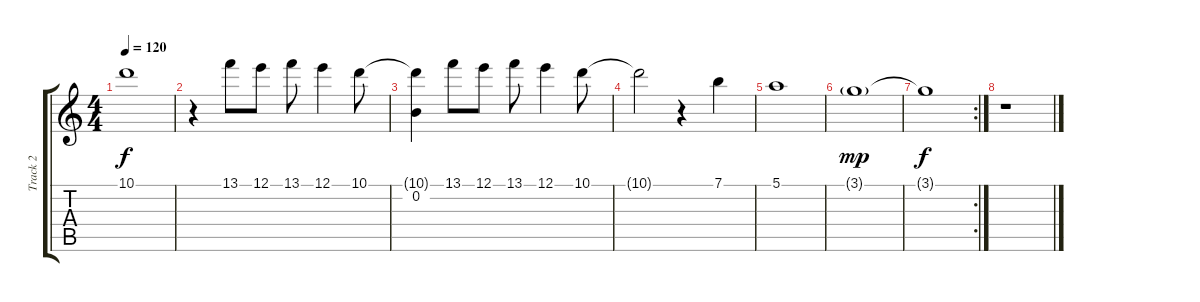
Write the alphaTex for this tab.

\track ("Track 2" "Track 2") {instrument electricguitarclean}
\staff {score tabs}
\tuning (E4 B3 G3 D3 A2 E2) {hide}
\ts (4 4)
\tempo 120
\clef g2
\ks c
10.1.1{dy f} |
r.4 13.1.8 12.1.8 13.1.8 12.1.4 10.1.8 |
(10.1{t} 0.2).4 13.1.8 12.1.8 13.1.8 12.1.4 10.1.8 |
10.1{t}.2 r.4 7.1.4 |
5.1.1 |
3.1{g}.1{dy mp} |
\rc 2
3.1{t}.1{dy f} |
r.1
